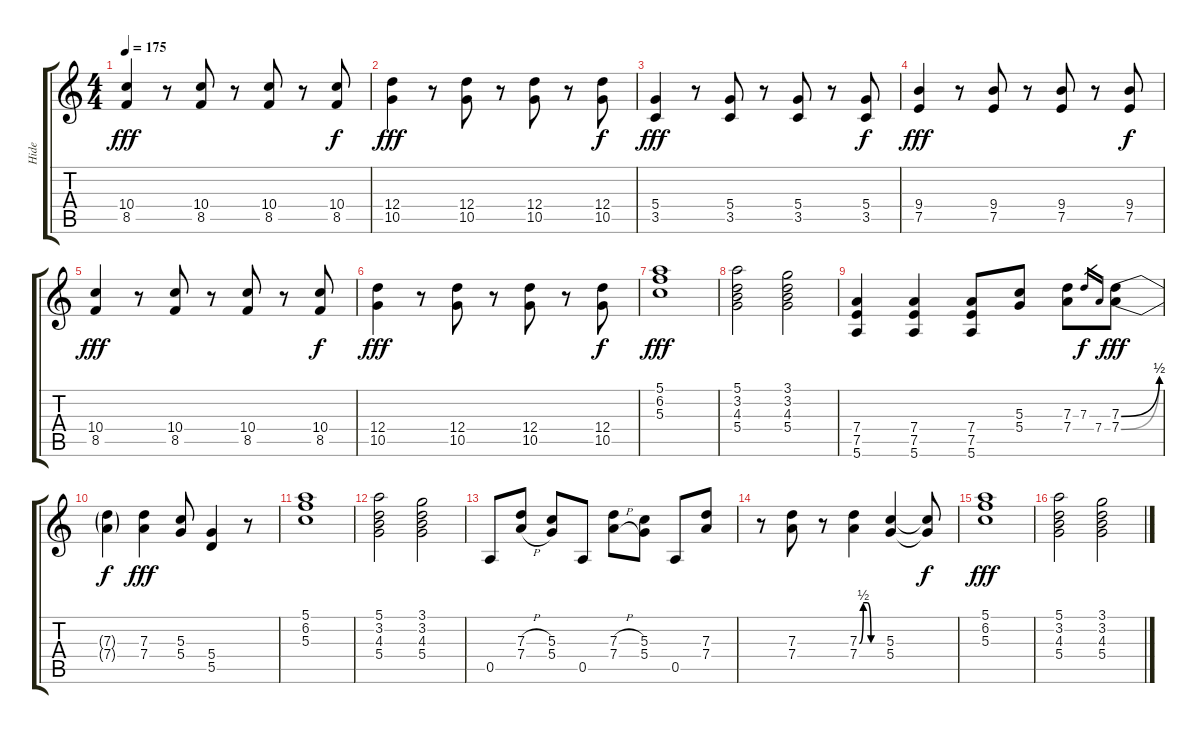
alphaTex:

\track ("Hide" "Hide") {instrument distortionguitar}
\staff {score tabs}
\tuning (E4 B3 G3 D3 A2 E2) {hide}
\ts (4 4)
\tempo 175
\clef g2
\ks c
(10.4 8.5).4{dy fff} r.8 (10.4 8.5).8 r.8 (10.4 8.5).8 r.8 (10.4 8.5).8{dy f} |
(12.4 10.5).4{dy fff} r.8 (12.4 10.5).8 r.8 (12.4 10.5).8 r.8 (12.4 10.5).8{dy f} |
(5.4 3.5).4{dy fff} r.8 (5.4 3.5).8 r.8 (5.4 3.5).8 r.8 (5.4 3.5).8{dy f} |
(9.4 7.5).4{dy fff} r.8 (9.4 7.5).8 r.8 (9.4 7.5).8 r.8 (9.4 7.5).8{dy f} |
(10.4 8.5).4{dy fff} r.8 (10.4 8.5).8 r.8 (10.4 8.5).8 r.8 (10.4 8.5).8{dy f} |
(12.4 10.5).4{dy fff} r.8 (12.4 10.5).8 r.8 (12.4 10.5).8 r.8 (12.4 10.5).8{dy f} |
(5.1 6.2 5.3).1{dy fff} |
(5.1 3.2 4.3 5.4).2 (3.1 3.2 4.3 5.4).2 |
(7.4 7.5 5.6).4 (7.4 7.5 5.6).4 (7.4 7.5 5.6).8 (5.3 5.4).8 (7.3 7.4).8 7.3.16{gr dy f} 7.4.16{gr} (7.3{be (bend 0 0 60 2)} 7.4{be (bend 0 0 60 2)}).8{dy fff} |
(7.3{t} 7.4{t}).4{dy f} (7.3 7.4).4{dy fff} (5.3 5.4).8 (5.4 5.5).4 r.8 |
(5.1 6.2 5.3).1 |
(5.1 3.2 4.3 5.4).2 (3.1 3.2 4.3 5.4).2 |
0.5.8 (7.3{h} 7.4{h}).8 (5.3 5.4).8 0.5.8 (7.3{h} 7.4{h}).8 (5.3 5.4).8 0.5.8 (7.3 7.4).8 |
r.8 (7.3 7.4).8 r.8 (7.3{be (custom 0 0 10 2 20 2 30 0 60 0)} 7.4).4 (5.3 5.4).4 (5.3{t} 5.4{t}).8{dy f} |
(5.1 6.2 5.3).1{dy fff} |
(5.1 3.2 4.3 5.4).2 (3.1 3.2 4.3 5.4).2
